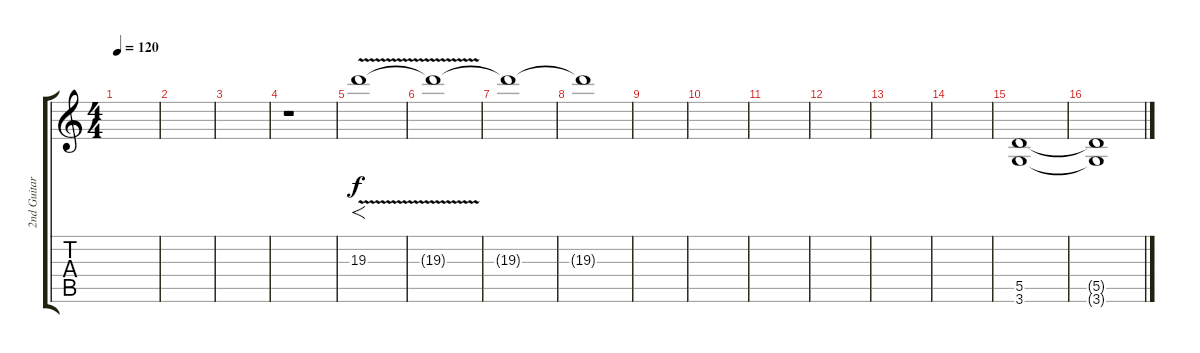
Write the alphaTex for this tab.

\track ("2nd Guitar" "2nd Guitar") {instrument distortionguitar}
\staff {score tabs}
\tuning (E4 B3 G3 D3 A2 E2) {hide}
\ts (4 4)
\tempo 120
\clef g2
\ks c
|
|
|
r.1 |
19.3{v}.1{f} |
19.3{t}.1{dy f volume 0} |
19.3{t}.1 |
19.3{t}.1 |
|
|
|
|
|
|
(5.5 3.6).1 |
(5.5{t} 3.6{t}).1
